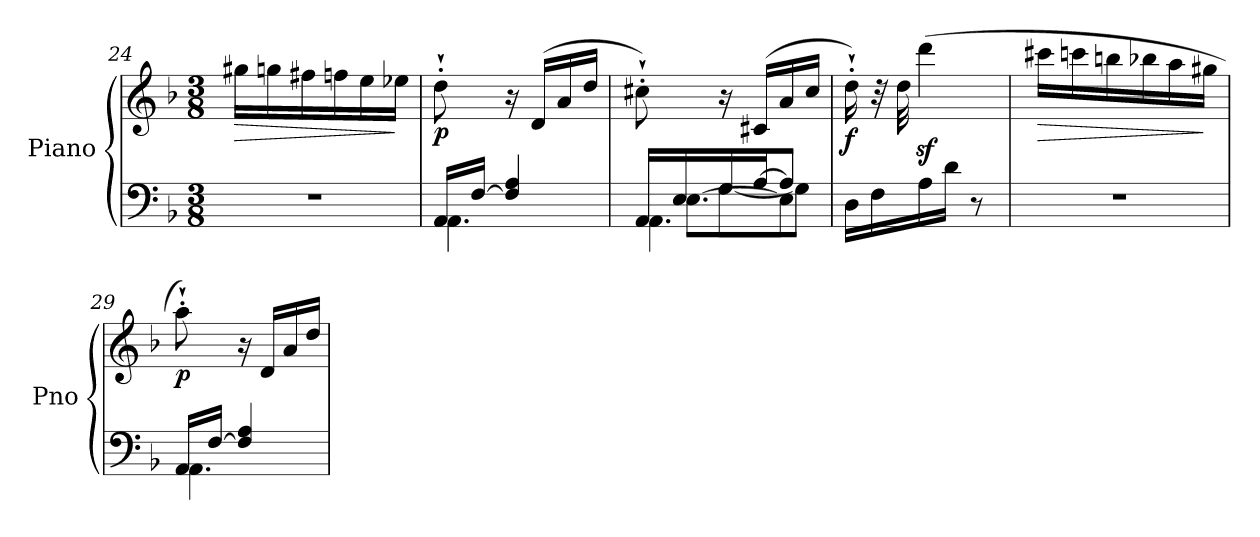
**kern	**kern	**dynam
*part1	*part1	*part1
*staff2	*staff1	*staff1/2
*I"Piano	*	*
*I'Pno	*	*
*clefF4	*clefG2	*
*k[b-]	*k[b-]	*
*M3/8	*M3/8	*
=24	=24	=24
!	!	!LO:HP:b
4.r	16gg#X\LL	>
.	16ggn\	.
.	16ff#X\	.
.	16ffn\	.
.	16ee\	.
.	16ee-X\JJ	]
!!LO:LB:g=z
=25	=25	=25
*^	*	*
!	!	!	!LO:DY:b
16AA/LL	4.AA\	8dd'`\	p
[16F/JJ	.	.	.
4F/] 4A/	.	16r	.
!	!	!	!LO:DY:b
.	.	(<16d/LL	other-dynamics
.	.	16a/	.
.	.	16dd/JJ	.
=26	=26	=26	=26
*^	*^	*	*
16AA/LL	4.AA\	16ryy	8ryy	8cc#X'`\)	.
16E/	.	[8.E\L	.	.	.
16G/	.	.	[8G\L	16r	.
[16A/J	.	.	.	(<16c#X/LL	.
8A/J]	.	8E\J]	8G\J]	16a/	.
.	.	.	.	16cc#/JJ	.
*v	*v	*v	*v	*	*
=27	=27	=27
!	!	!LO:DY:b
16D\LL	16dd'`\)	f
16F\	32r	.
.	32dd\	.
16A\	(>4dddz<\	.
16d\JJ	.	.
8r	.	.
=28	=28	=28
!	!	!LO:HP:b
4.r	16ccc#X\LL	>
.	16cccn\	.
.	16bbn\	.
.	16bb-X\	.
.	16aa\	.
.	16gg#X\JJ	]
=29	=29	=29
*^	*	*
!	!	!	!LO:DY:b
16AA/LL	4.AA\	8aa'`\)	p
[16F/JJ	.	.	.
4F/] 4A/	.	16r	.
!	!	!	!LO:DY:b
.	.	16d/LL	other-dynamics
.	.	16a/	.
.	.	16dd/JJ	.
*v	*v	*	*
=	=	=
*-	*-	*-
